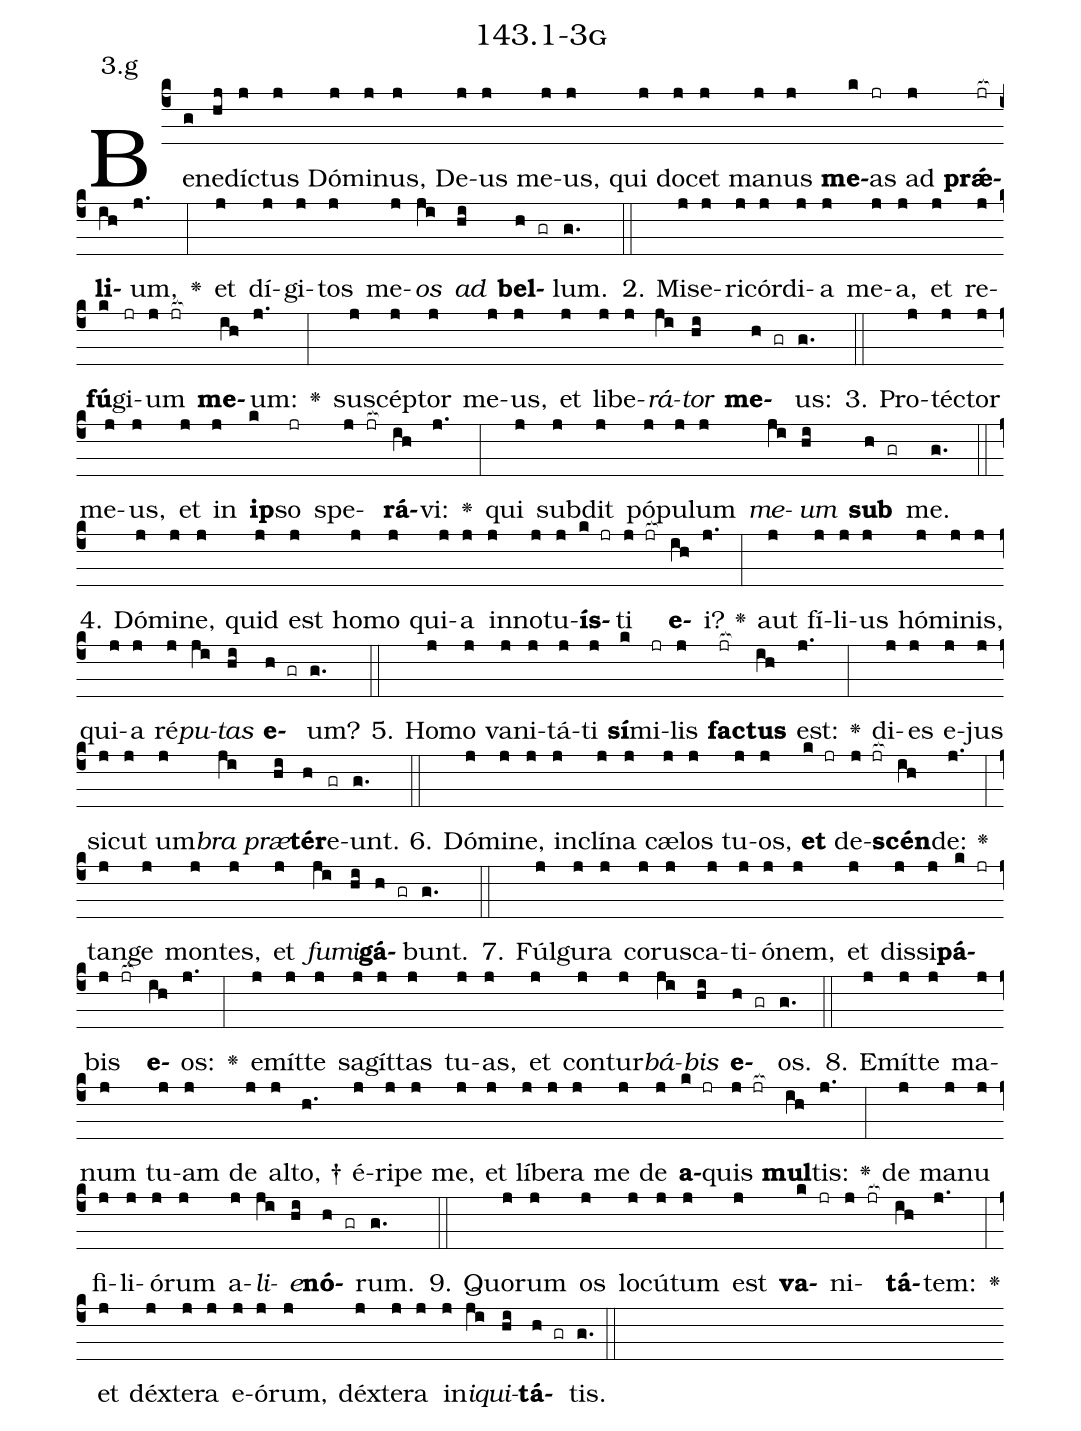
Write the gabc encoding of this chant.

name: 143.1-3g;
annotation: 3.g;
%%
(c4)Be(g)ne(hj)díc(j)tus(j) Dó(j)mi(j)nus,(j) De(j)us(j) me(j)us,(j) qui(j) do(j)cet(j) ma(j)nus(j) <b>me</b>(k)as(jr) ad(j) <b>prǽ</b>(jr[ocb:1{])<b>li</b>(ih[ocb:0}])um,(j.) <v>\greheightstar</v>(:) et(j) dí(j)gi(j)tos(j) me(j)<i>os</i>(ji) <i>ad</i>(hi) <b>bel</b>(h gr)lum.(g.) (::)
2. Mi(j)se(j)ri(j)cór(j)di(j)a(j) me(j)a,(j) et(j) re(j)<b>fú</b>(k)gi(jr)um(j jr[ocb:1{]) <b>me</b>(ih[ocb:0}])um:(j.) <v>\greheightstar</v>(:) su(j)scép(j)tor(j) me(j)us,(j) et(j) li(j)be(j)<i>rá</i>(ji)<i>tor</i>(hi) <b>me</b>(h gr)us:(g.) (::)
3. Pro(j)téc(j)tor(j) me(j)us,(j) et(j) in(j) <b>ip</b>(k)so(jr) spe(j jr[ocb:1{])<b>rá</b>(ih[ocb:0}])vi:(j.) <v>\greheightstar</v>(:) qui(j) sub(j)dit(j) pó(j)pu(j)lum(j) <i>me</i>(ji)<i>um</i>(hi) <b>sub</b>(h gr) me.(g.) (::)
4. Dó(j)mi(j)ne,(j) quid(j) est(j) ho(j)mo(j) qui(j)a(j) in(j)no(j)tu(j)<b>ís</b>(k jr)ti(j jr[ocb:1{]) <b>e</b>(ih[ocb:0}])i?(j.) <v>\greheightstar</v>(:) aut(j) fí(j)li(j)us(j) hó(j)mi(j)nis,(j) qui(j)a(j) ré(j)<i>pu</i>(ji)<i>tas</i>(hi) <b>e</b>(h gr)um?(g.) (::)
5. Ho(j)mo(j) va(j)ni(j)tá(j)ti(j) <b>sí</b>(k)mi(jr)lis(j) <b>fac</b>(jr[ocb:1{])<b>tus</b>(ih[ocb:0}]) est:(j.) <v>\greheightstar</v>(:) di(j)es(j) e(j)jus(j) sic(j)ut(j) um(j)<i>bra</i>(ji) <i>præ</i>(hi)<b>tér</b>(h)e(gr)unt.(g.) (::)
6. Dó(j)mi(j)ne,(j) in(j)clí(j)na(j) cæ(j)los(j) tu(j)os,(j) <b>et</b>(k jr) de(j jr[ocb:1{])<b>scén</b>(ih[ocb:0}])de:(j.) <v>\greheightstar</v>(:) tan(j)ge(j) mon(j)tes,(j) et(j) <i>fu</i>(ji)<i>mi</i>(hi)<b>gá</b>(h gr)bunt.(g.) (::)
7. Fúl(j)gu(j)ra(j) co(j)rus(j)ca(j)ti(j)ó(j)nem,(j) et(j) dis(j)si(j)<b>pá</b>(k jr)bis(j jr[ocb:1{]) <b>e</b>(ih[ocb:0}])os:(j.) <v>\greheightstar</v>(:) e(j)mít(j)te(j) sa(j)gít(j)tas(j) tu(j)as,(j) et(j) con(j)tur(j)<i>bá</i>(ji)<i>bis</i>(hi) <b>e</b>(h gr)os.(g.) (::)
8. E(j)mít(j)te(j) ma(j)num(j) tu(j)am(j) de(j) al(j)to, †(h.) é(j)ri(j)pe(j) me,(j) et(j) lí(j)be(j)ra(j) me(j) de(j) <b>a</b>(k jr)quis(j jr[ocb:1{]) <b>mul</b>(ih[ocb:0}])tis:(j.) <v>\greheightstar</v>(:) de(j) ma(j)nu(j) fi(j)li(j)ó(j)rum(j) a(j)<i>li</i>(ji)<i>e</i>(hi)<b>nó</b>(h gr)rum.(g.) (::)
9. Quo(j)rum(j) os(j) lo(j)cú(j)tum(j) est(j) <b>va</b>(k jr)ni(j jr[ocb:1{])<b>tá</b>(ih[ocb:0}])tem:(j.) <v>\greheightstar</v>(:) et(j) déx(j)te(j)ra(j) e(j)ó(j)rum,(j) déx(j)te(j)ra(j) in(j)<i>i</i>(ji)<i>qui</i>(hi)<b>tá</b>(h gr)tis.(g.) (::)
